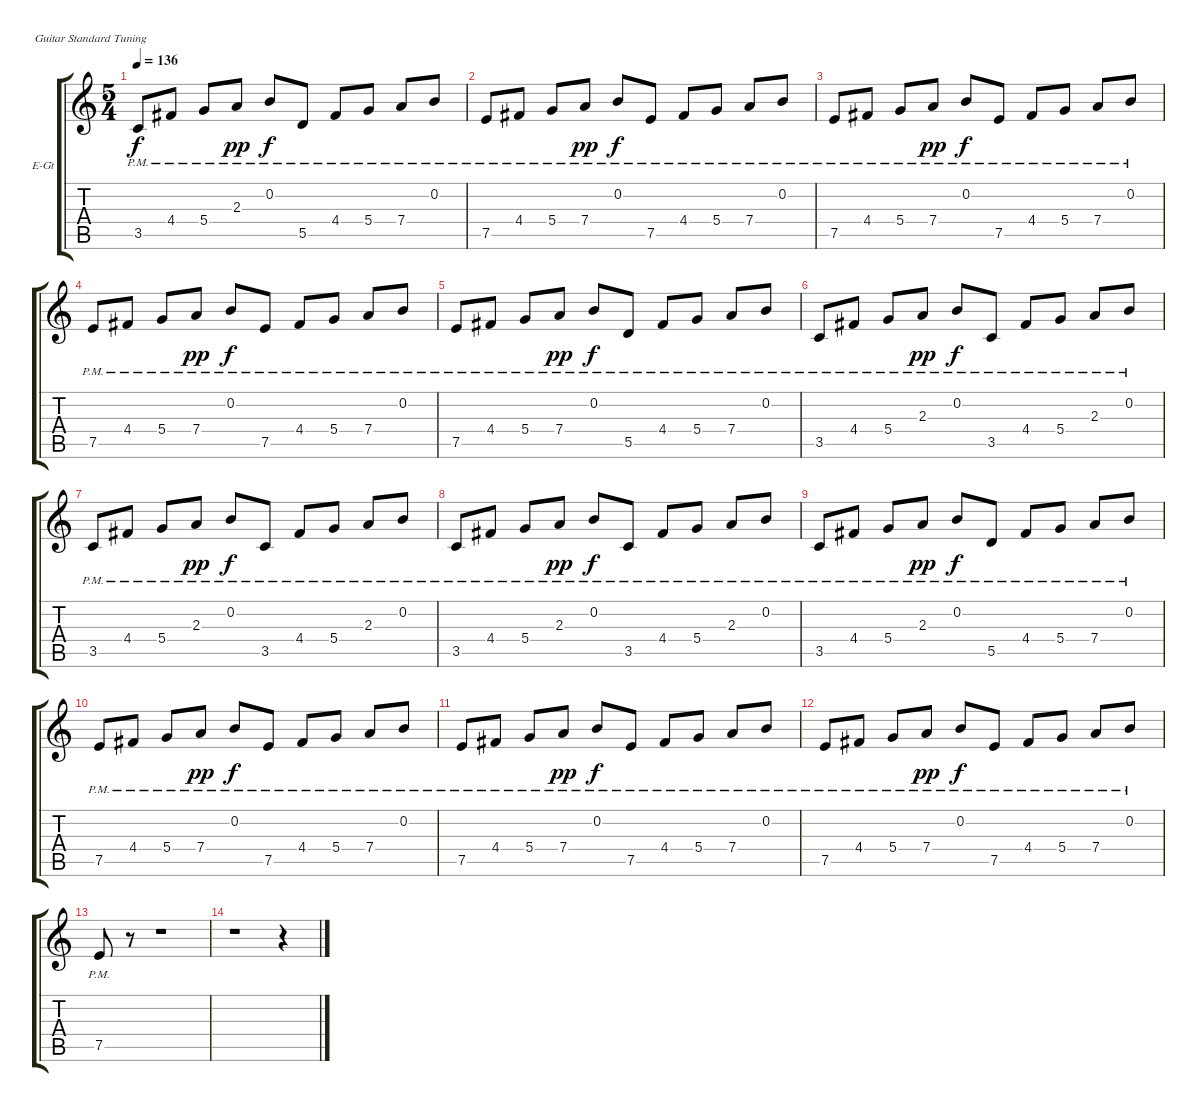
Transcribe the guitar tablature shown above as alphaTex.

\bracketExtendMode groupsimilarinstruments
\firstSystemTrackNameOrientation horizontal
\otherSystemsTrackNameOrientation horizontal
\track ("Clean Rhythm" "E-Gt") {instrument electricguitarmuted}
\staff {score tabs}
\tuning (E4 B3 G3 D3 A2 E2)
\ts (5 4)
\tempo 136
\clef g2
\ks c
3.5{pm}.8{dy f} 4.4{pm}.8 5.4{pm}.8 2.3{pm}.8{dy pp} 0.2{pm}.8{dy f} 5.5{pm}.8 4.4{pm}.8 5.4{pm}.8 7.4{pm}.8 0.2{pm}.8 |
7.5{pm}.8 4.4{pm}.8 5.4{pm}.8 7.4{pm}.8{dy pp} 0.2{pm}.8{dy f} 7.5{pm}.8 4.4{pm}.8 5.4{pm}.8 7.4{pm}.8 0.2{pm}.8 |
7.5{pm}.8 4.4{pm}.8 5.4{pm}.8 7.4{pm}.8{dy pp} 0.2{pm}.8{dy f} 7.5{pm}.8 4.4{pm}.8 5.4{pm}.8 7.4{pm}.8 0.2{pm}.8 |
7.5{pm}.8 4.4{pm}.8 5.4{pm}.8 7.4{pm}.8{dy pp} 0.2{pm}.8{dy f} 7.5{pm}.8 4.4{pm}.8 5.4{pm}.8 7.4{pm}.8 0.2{pm}.8 |
7.5{pm}.8 4.4{pm}.8 5.4{pm}.8 7.4{pm}.8{dy pp} 0.2{pm}.8{dy f} 5.5{pm}.8 4.4{pm}.8 5.4{pm}.8 7.4{pm}.8 0.2{pm}.8 |
3.5{pm}.8 4.4{pm}.8 5.4{pm}.8 2.3{pm}.8{dy pp} 0.2{pm}.8{dy f} 3.5{pm}.8 4.4{pm}.8 5.4{pm}.8 2.3{pm}.8 0.2{pm}.8 |
3.5{pm}.8 4.4{pm}.8 5.4{pm}.8 2.3{pm}.8{dy pp} 0.2{pm}.8{dy f} 3.5{pm}.8 4.4{pm}.8 5.4{pm}.8 2.3{pm}.8 0.2{pm}.8 |
3.5{pm}.8 4.4{pm}.8 5.4{pm}.8 2.3{pm}.8{dy pp} 0.2{pm}.8{dy f} 3.5{pm}.8 4.4{pm}.8 5.4{pm}.8 2.3{pm}.8 0.2{pm}.8 |
3.5{pm}.8 4.4{pm}.8 5.4{pm}.8 2.3{pm}.8{dy pp} 0.2{pm}.8{dy f} 5.5{pm}.8 4.4{pm}.8 5.4{pm}.8 7.4{pm}.8 0.2{pm}.8 |
7.5{pm}.8 4.4{pm}.8 5.4{pm}.8 7.4{pm}.8{dy pp} 0.2{pm}.8{dy f} 7.5{pm}.8 4.4{pm}.8 5.4{pm}.8 7.4{pm}.8 0.2{pm}.8 |
7.5{pm}.8 4.4{pm}.8 5.4{pm}.8 7.4{pm}.8{dy pp} 0.2{pm}.8{dy f} 7.5{pm}.8 4.4{pm}.8 5.4{pm}.8 7.4{pm}.8 0.2{pm}.8 |
7.5{pm}.8 4.4{pm}.8 5.4{pm}.8 7.4{pm}.8{dy pp} 0.2{pm}.8{dy f} 7.5{pm}.8 4.4{pm}.8 5.4{pm}.8 7.4{pm}.8 0.2{pm}.8 |
7.5{pm}.8 r.8 r.1 |
r.1 r.4
